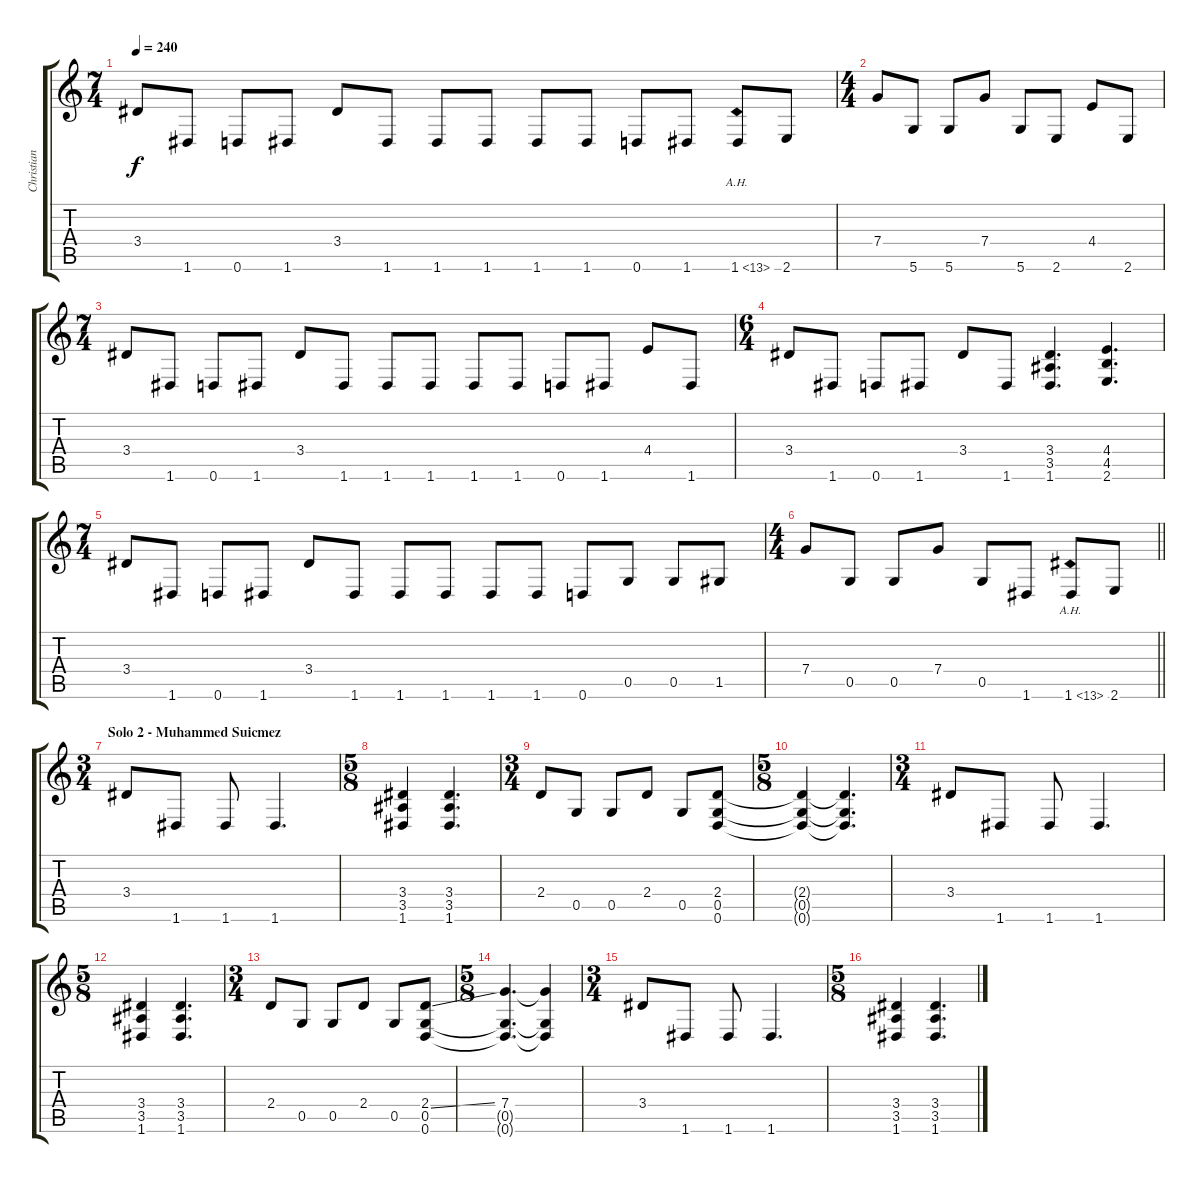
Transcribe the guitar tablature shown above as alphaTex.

\track ("Christian Muenzer" "Christian ") {instrument overdrivenguitar}
\staff {score tabs}
\tuning (D4 A3 F3 C3 G2 D2) {hide}
\ts (7 4)
\tempo 240
\clef g2
\ks c
3.4.8{dy f} 1.6.8 0.6.8 1.6.8 3.4.8 1.6.8 1.6.8 1.6.8 1.6.8 1.6.8 0.6.8 1.6.8 1.6{ah 12}.8 2.6.8 |
\ts (4 4)
7.4.8 5.6.8 5.6.8 7.4.8 5.6.8 2.6.8 4.4.8 2.6.8 |
\ts (7 4)
3.4.8 1.6.8 0.6.8 1.6.8 3.4.8 1.6.8 1.6.8 1.6.8 1.6.8 1.6.8 0.6.8 1.6.8 4.4.8 1.6.8 |
\ts (6 4)
3.4.8 1.6.8 0.6.8 1.6.8 3.4.8 1.6.8 (3.4 3.5 1.6).4{d} (4.4 4.5 2.6).4{d} |
\ts (7 4)
3.4.8 1.6.8 0.6.8 1.6.8 3.4.8 1.6.8 1.6.8 1.6.8 1.6.8 1.6.8 0.6.8 0.5.8 0.5.8 1.5.8 |
\ts (4 4)
\barLineRight lightlight
7.4.8 0.5.8 0.5.8 7.4.8 0.5.8 1.6.8 1.6{ah 12}.8 2.6.8 |
\ts (3 4)
\section ("" "Solo 2 - Muhammed Suicmez")
3.4.8 1.6.8 1.6.8 1.6.4{d} |
\ts (5 8)
(3.4 3.5 1.6).4 (3.4 3.5 1.6).4{d} |
\ts (3 4)
2.4.8 0.5.8 0.5.8 2.4.8 0.5.8 (2.4 0.5 0.6).8 |
\ts (5 8)
(2.4{t} 0.5{t} 0.6{t}).4 (2.4{t} 0.5{t} 0.6{t}).4{d} |
\ts (3 4)
3.4.8 1.6.8 1.6.8 1.6.4{d} |
\ts (5 8)
(3.4 3.5 1.6).4 (3.4 3.5 1.6).4{d} |
\ts (3 4)
2.4.8 0.5.8 0.5.8 2.4.8 0.5.8 (2.4{ss} 0.5 0.6).8 |
\ts (5 8)
(7.4 0.5{t} 0.6{t}).4{d} (7.4{t} 0.5{t} 0.6{t}).4 |
\ts (3 4)
3.4.8 1.6.8 1.6.8 1.6.4{d} |
\ts (5 8)
(3.4 3.5 1.6).4 (3.4 3.5 1.6).4{d}
